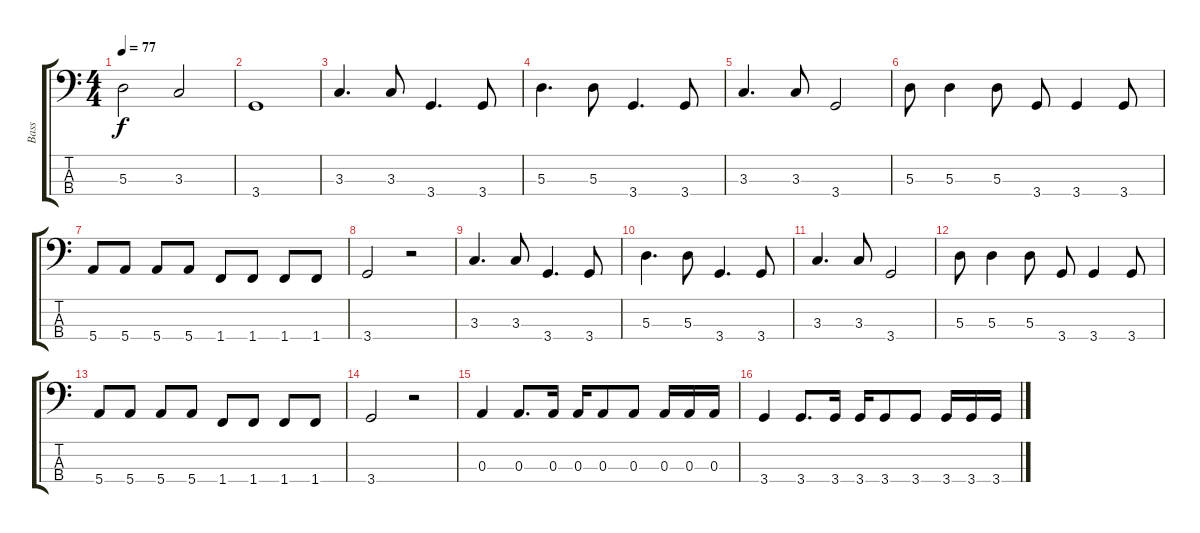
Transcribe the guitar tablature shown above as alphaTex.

\track ("Bass" "Bass") {instrument electricbassfinger}
\staff {score tabs}
\tuning (G2 D2 A1 E1) {hide}
\ts (4 4)
\tempo 77
\clef f4
\ks c
5.3.2{dy f} 3.3.2 |
3.4.1 |
3.3.4{d} 3.3.8 3.4.4{d} 3.4.8 |
5.3.4{d} 5.3.8 3.4.4{d} 3.4.8 |
3.3.4{d} 3.3.8 3.4.2 |
5.3.8 5.3.4 5.3.8 3.4.8 3.4.4 3.4.8 |
5.4.8 5.4.8 5.4.8 5.4.8 1.4.8 1.4.8 1.4.8 1.4.8 |
3.4.2 r.2 |
3.3.4{d} 3.3.8 3.4.4{d} 3.4.8 |
5.3.4{d} 5.3.8 3.4.4{d} 3.4.8 |
3.3.4{d} 3.3.8 3.4.2 |
5.3.8 5.3.4 5.3.8 3.4.8 3.4.4 3.4.8 |
5.4.8 5.4.8 5.4.8 5.4.8 1.4.8 1.4.8 1.4.8 1.4.8 |
3.4.2 r.2 |
0.3.4 0.3.8{d} 0.3.16 0.3.16 0.3.8 0.3.8 0.3.16 0.3.16 0.3.16 |
3.4.4 3.4.8{d} 3.4.16 3.4.16 3.4.8 3.4.8 3.4.16 3.4.16 3.4.16
